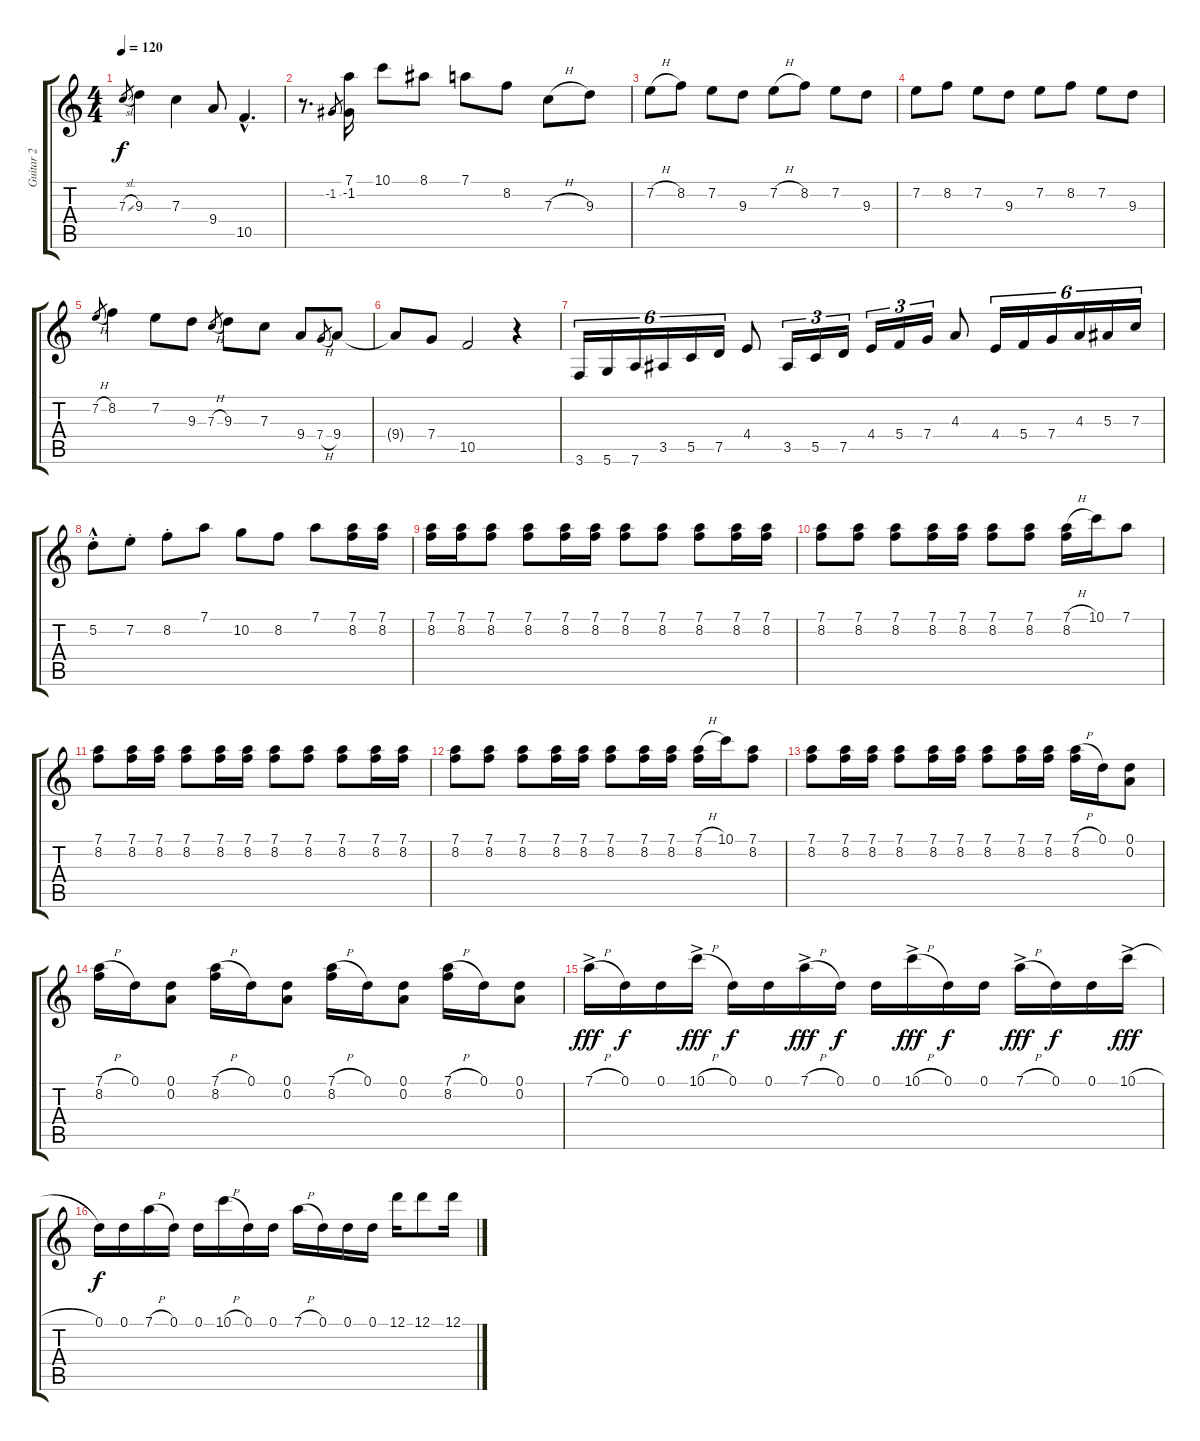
\track ("Guitar 2" "Guitar 2") {instrument acousticguitarsteel}
\staff {score tabs}
\tuning (D4 A3 F3 C3 G2 D2) {hide}
\ts (4 4)
\tempo 120
\clef g2
\ks c
7.3{sl}.8{gr dy f} 9.3.4 7.3.4 9.4.8 10.5{hac}.4{d} |
r.8{d} -1.2.8{gr} (7.1 -1.2).16 10.1.8 8.1.8 7.1.8 8.2.8 7.3{h}.8 9.3.8 |
7.2{h}.8 8.2.8 7.2.8 9.3.8 7.2{h}.8 8.2.8 7.2.8 9.3.8 |
7.2.8 8.2.8 7.2.8 9.3.8 7.2.8 8.2.8 7.2.8 9.3.8 |
7.2{h}.8{gr} 8.2.4 7.2.8 9.3.8 7.3{h}.8{gr} 9.3.8 7.3.8 9.4.8 7.4{h}.8{gr} 9.4.8 |
9.4{t}.8 7.4.8 10.5.2 r.4 |
3.6.16{tu (6 4)} 5.6.16{tu (6 4)} 7.6.16{tu (6 4)} 3.5.16{tu (6 4)} 5.5.16{tu (6 4)} 7.5.16{tu (6 4)} 4.4.8 3.5.16{tu (3 2)} 5.5.16{tu (3 2)} 7.5.16{tu (3 2)} 4.4.16{tu (3 2)} 5.4.16{tu (3 2)} 7.4.16{tu (3 2)} 4.3.8 4.4.16{tu (6 4)} 5.4.16{tu (6 4)} 7.4.16{tu (6 4)} 4.3.16{tu (6 4)} 5.3.16{tu (6 4)} 7.3.16{tu (6 4)} |
5.2{hac st}.8 7.2{st}.8 8.2{st}.8 7.1.8 10.2.8 8.2.8 7.1.8 (7.1 8.2).16 (7.1 8.2).16 |
(7.1 8.2).16 (7.1 8.2).16 (7.1 8.2).8 (7.1 8.2).8 (7.1 8.2).16 (7.1 8.2).16 (7.1 8.2).8 (7.1 8.2).8 (7.1 8.2).8 (7.1 8.2).16 (7.1 8.2).16 |
(7.1 8.2).8 (7.1 8.2).8 (7.1 8.2).8 (7.1 8.2).16 (7.1 8.2).16 (7.1 8.2).8 (7.1 8.2).8 (7.1{h} 8.2).16 10.1.16 7.1.8 |
(7.1 8.2).8 (7.1 8.2).16 (7.1 8.2).16 (7.1 8.2).8 (7.1 8.2).16 (7.1 8.2).16 (7.1 8.2).8 (7.1 8.2).8 (7.1 8.2).8 (7.1 8.2).16 (7.1 8.2).16 |
(7.1 8.2).8 (7.1 8.2).8 (7.1 8.2).8 (7.1 8.2).16 (7.1 8.2).16 (7.1 8.2).8 (7.1 8.2).16 (7.1 8.2).16 (7.1{h} 8.2).16 10.1.16 (7.1 8.2).8 |
(7.1 8.2).8 (7.1 8.2).16 (7.1 8.2).16 (7.1 8.2).8 (7.1 8.2).16 (7.1 8.2).16 (7.1 8.2).8 (7.1 8.2).16 (7.1 8.2).16 (7.1{h} 8.2).16 0.1.16 (0.1 0.2).8 |
(7.1{h} 8.2).16 0.1.16 (0.1 0.2).8 (7.1{h} 8.2).16 0.1.16 (0.1 0.2).8 (7.1{h} 8.2).16 0.1.16 (0.1 0.2).8 (7.1{h} 8.2).16 0.1.16 (0.1 0.2).8 |
7.1{h ac}.16{dy fff} 0.1.16{dy f} 0.1.16 10.1{h ac}.16{dy fff} 0.1.16{dy f} 0.1.16 7.1{h ac}.16{dy fff} 0.1.16{dy f} 0.1.16 10.1{h ac}.16{dy fff} 0.1.16{dy f} 0.1.16 7.1{h ac}.16{dy fff} 0.1.16{dy f} 0.1.16 10.1{h ac}.16{dy fff} |
0.1.16{dy f} 0.1.16 7.1{h}.16 0.1.16 0.1.16 10.1{h}.16 0.1.16 0.1.16 7.1{h}.16 0.1.16 0.1.16 0.1.16 12.1.16 12.1.8 12.1.16
